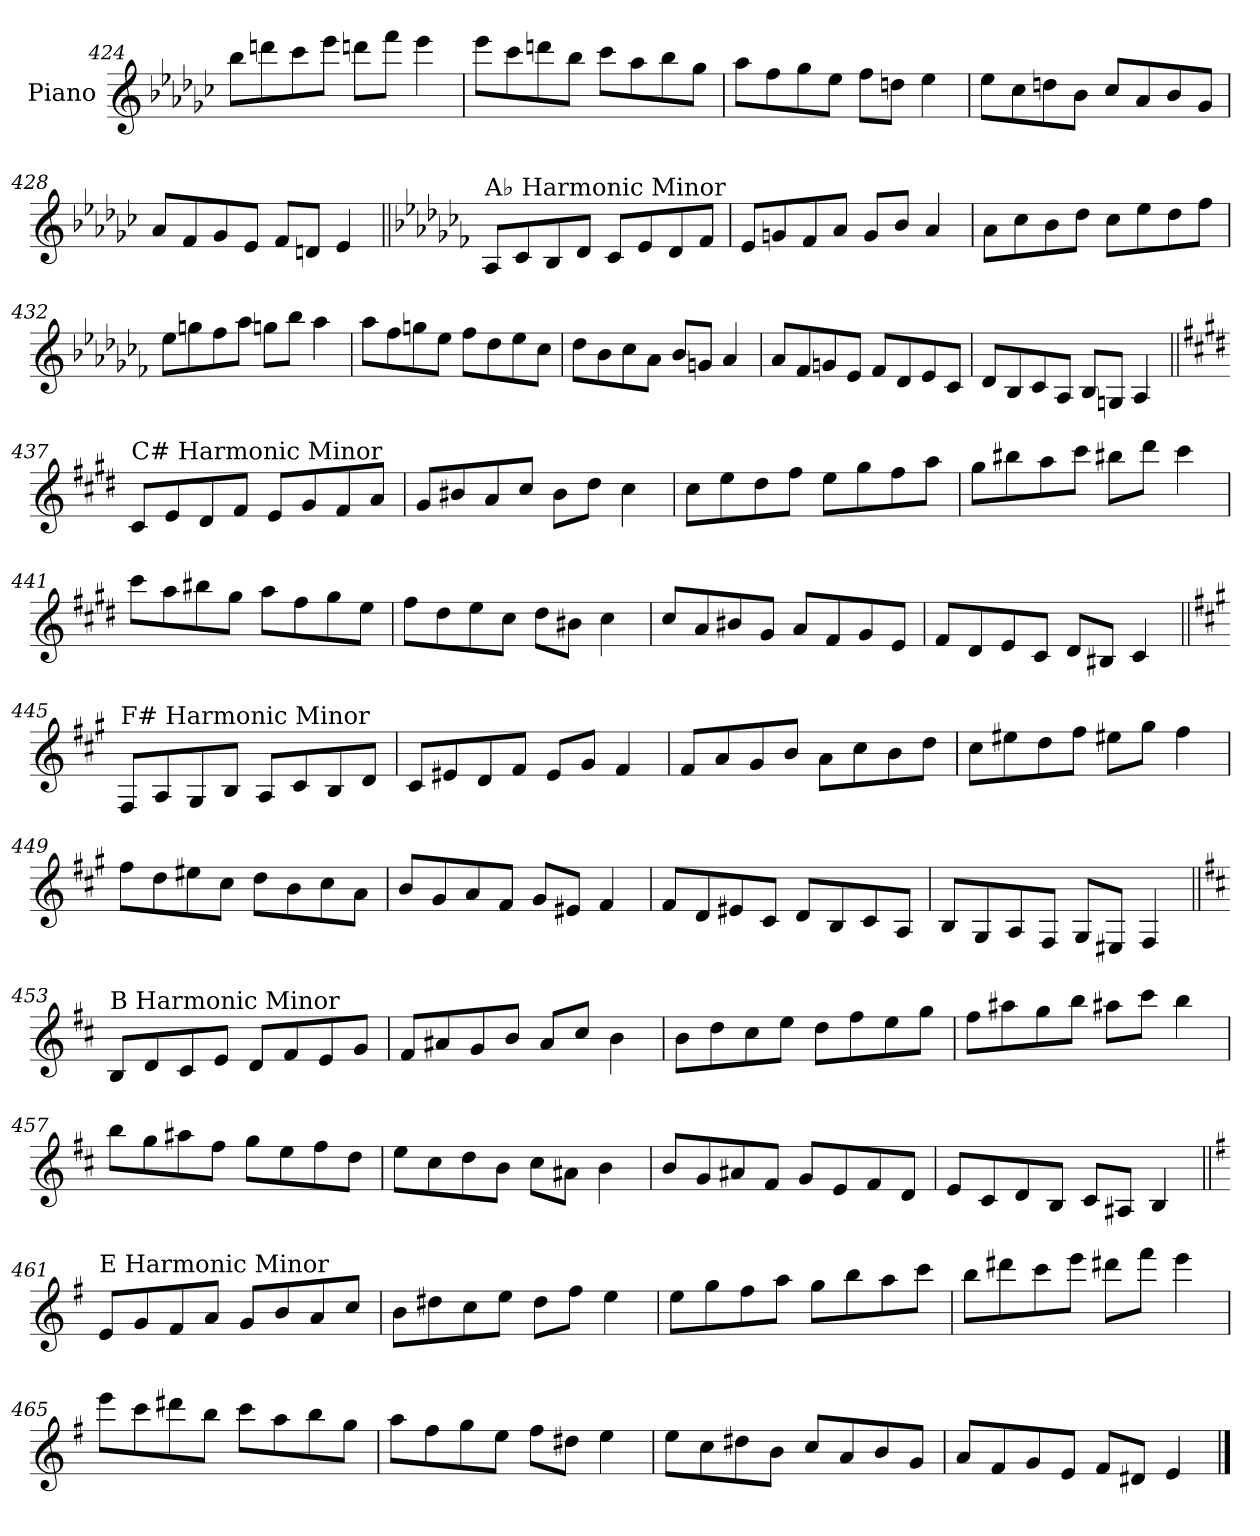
**kern
*part1
*staff1
*I"Piano
*I'Pno.
*clefG2
*k[b-e-a-d-g-c-]
=424
8bb-\L
8dddn\
8ccc-\
8eee-\J
8dddn\L
8fff\J
4eee-\
!!LO:LB:g=z
=425
8eee-\L
8ccc-\
8dddn\
8bb-\J
8ccc-\L
8aa-\
8bb-\
8gg-\J
=426
8aa-\L
8ff\
8gg-\
8ee-\J
8ff\L
8ddn\J
4ee-\
=427
8ee-\L
8cc-\
8ddn\
8b-\J
8cc-/L
8a-/
8b-/
8g-/J
=428
8a-/L
8f/
8g-/
8e-/J
8f/L
8dn/J
4e-/
!!LO:LB:g=z
=429||
*k[b-e-a-d-g-c-f-]
!LO:TX:a:t=A♭ Harmonic Minor
8A-/L
8c-/
8B-/
8d-/J
8c-/L
8e-/
8d-/
8f-/J
=430
8e-/L
8gn/
8f-/
8a-/J
8g/L
8b-/J
4a-/
=431
8a-\L
8cc-\
8b-\
8dd-\J
8cc-\L
8ee-\
8dd-\
8ff-\J
=432
8ee-\L
8ggn\
8ff-\
8aa-\J
8ggn\L
8bb-\J
4aa-\
!!LO:LB:g=z
=433
8aa-\L
8ff-\
8ggn\
8ee-\J
8ff-\L
8dd-\
8ee-\
8cc-\J
=434
8dd-\L
8b-\
8cc-\
8a-\J
8b-/L
8gn/J
4a-/
=435
8a-/L
8f-/
8gn/
8e-/J
8f-/L
8d-/
8e-/
8c-/J
=436
8d-/L
8B-/
8c-/
8A-/J
8B-/L
8Gn/J
4A-/
!!LO:PB:g=z
=437||
*k[f#c#g#d#]
!LO:TX:a:t=C# Harmonic Minor
8c#/L
8e/
8d#/
8f#/J
8e/L
8g#/
8f#/
8a/J
=438
8g#/L
8b#X/
8a/
8cc#/J
8b#\L
8dd#\J
4cc#\
=439
8cc#\L
8ee\
8dd#\
8ff#\J
8ee\L
8gg#\
8ff#\
8aa\J
=440
8gg#\L
8bb#X\
8aa\
8ccc#\J
8bb#X\L
8ddd#\J
4ccc#\
!!LO:LB:g=z
=441
8ccc#\L
8aa\
8bb#X\
8gg#\J
8aa\L
8ff#\
8gg#\
8ee\J
=442
8ff#\L
8dd#\
8ee\
8cc#\J
8dd#\L
8b#X\J
4cc#\
=443
8cc#/L
8a/
8b#X/
8g#/J
8a/L
8f#/
8g#/
8e/J
=444
8f#/L
8d#/
8e/
8c#/J
8d#/L
8B#X/J
4c#/
!!LO:LB:g=z
=445||
*k[f#c#g#]
!LO:TX:a:t=F# Harmonic Minor
8F#/L
8A/
8G#/
8B/J
8A/L
8c#/
8B/
8d/J
=446
8c#/L
8e#X/
8d/
8f#/J
8e#/L
8g#/J
4f#/
=447
8f#/L
8a/
8g#/
8b/J
8a\L
8cc#\
8b\
8dd\J
=448
8cc#\L
8ee#X\
8dd\
8ff#\J
8ee#X\L
8gg#\J
4ff#\
!!LO:LB:g=z
=449
8ff#\L
8dd\
8ee#X\
8cc#\J
8dd\L
8b\
8cc#\
8a\J
=450
8b/L
8g#/
8a/
8f#/J
8g#/L
8e#X/J
4f#/
=451
8f#/L
8d/
8e#X/
8c#/J
8d/L
8B/
8c#/
8A/J
=452
8B/L
8G#/
8A/
8F#/J
8G#/L
8E#X/J
4F#/
!!LO:LB:g=z
=453||
*k[f#c#]
!LO:TX:a:t=B Harmonic Minor
8B/L
8d/
8c#/
8e/J
8d/L
8f#/
8e/
8g/J
=454
8f#/L
8a#X/
8g/
8b/J
8a#/L
8cc#/J
4b\
=455
8b\L
8dd\
8cc#\
8ee\J
8dd\L
8ff#\
8ee\
8gg\J
=456
8ff#\L
8aa#X\
8gg\
8bb\J
8aa#X\L
8ccc#\J
4bb\
!!LO:LB:g=z
=457
8bb\L
8gg\
8aa#X\
8ff#\J
8gg\L
8ee\
8ff#\
8dd\J
=458
8ee\L
8cc#\
8dd\
8b\J
8cc#\L
8a#X\J
4b\
=459
8b/L
8g/
8a#X/
8f#/J
8g/L
8e/
8f#/
8d/J
=460
8e/L
8c#/
8d/
8B/J
8c#/L
8A#X/J
4B/
!!LO:LB:g=z
=461||
*k[f#]
!LO:TX:a:t=E Harmonic Minor
8e/L
8g/
8f#/
8a/J
8g/L
8b/
8a/
8cc/J
=462
8b\L
8dd#X\
8cc\
8ee\J
8dd#\L
8ff#\J
4ee\
=463
8ee\L
8gg\
8ff#\
8aa\J
8gg\L
8bb\
8aa\
8ccc\J
=464
8bb\L
8ddd#X\
8ccc\
8eee\J
8ddd#X\L
8fff#\J
4eee\
!!LO:LB:g=z
=465
8eee\L
8ccc\
8ddd#X\
8bb\J
8ccc\L
8aa\
8bb\
8gg\J
=466
8aa\L
8ff#\
8gg\
8ee\J
8ff#\L
8dd#X\J
4ee\
=467
8ee\L
8cc\
8dd#X\
8b\J
8cc/L
8a/
8b/
8g/J
=468
8a/L
8f#/
8g/
8e/J
8f#/L
8d#X/J
4e/
==
*-
